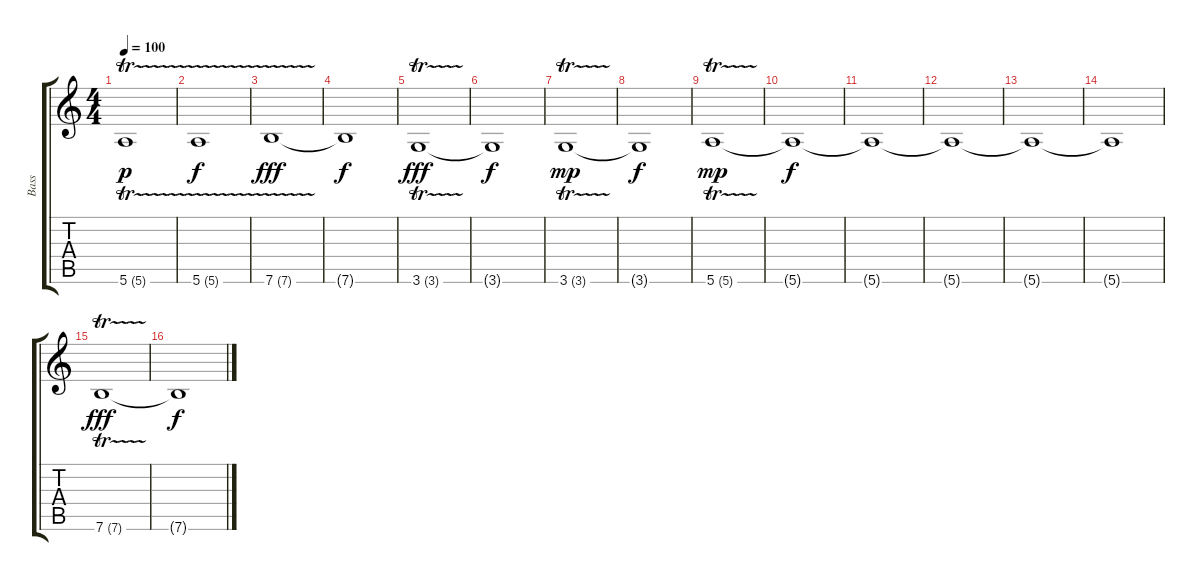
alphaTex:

\track ("Bass" "Bass") {instrument electricbasspick}
\staff {score tabs}
\tuning (E4 B3 G3 D3 A2 E2) {hide}
\ts (4 4)
\tempo 100
\clef g2
\ks c
5.6{tr (5 64)}.1{dy p} |
5.6{tr (5 64)}.1{dy f} |
7.6{tr (7 64)}.1{dy fff} |
7.6{t}.1{dy f} |
3.6{tr (3 64)}.1{dy fff} |
3.6{t}.1{dy f} |
3.6{tr (3 64)}.1{dy mp} |
3.6{t}.1{dy f} |
5.6{tr (5 64)}.1{dy mp} |
5.6{t}.1{dy f} |
5.6{t}.1 |
5.6{t}.1 |
5.6{t}.1 |
5.6{t}.1 |
7.6{tr (7 64)}.1{dy fff} |
7.6{t}.1{dy f}
